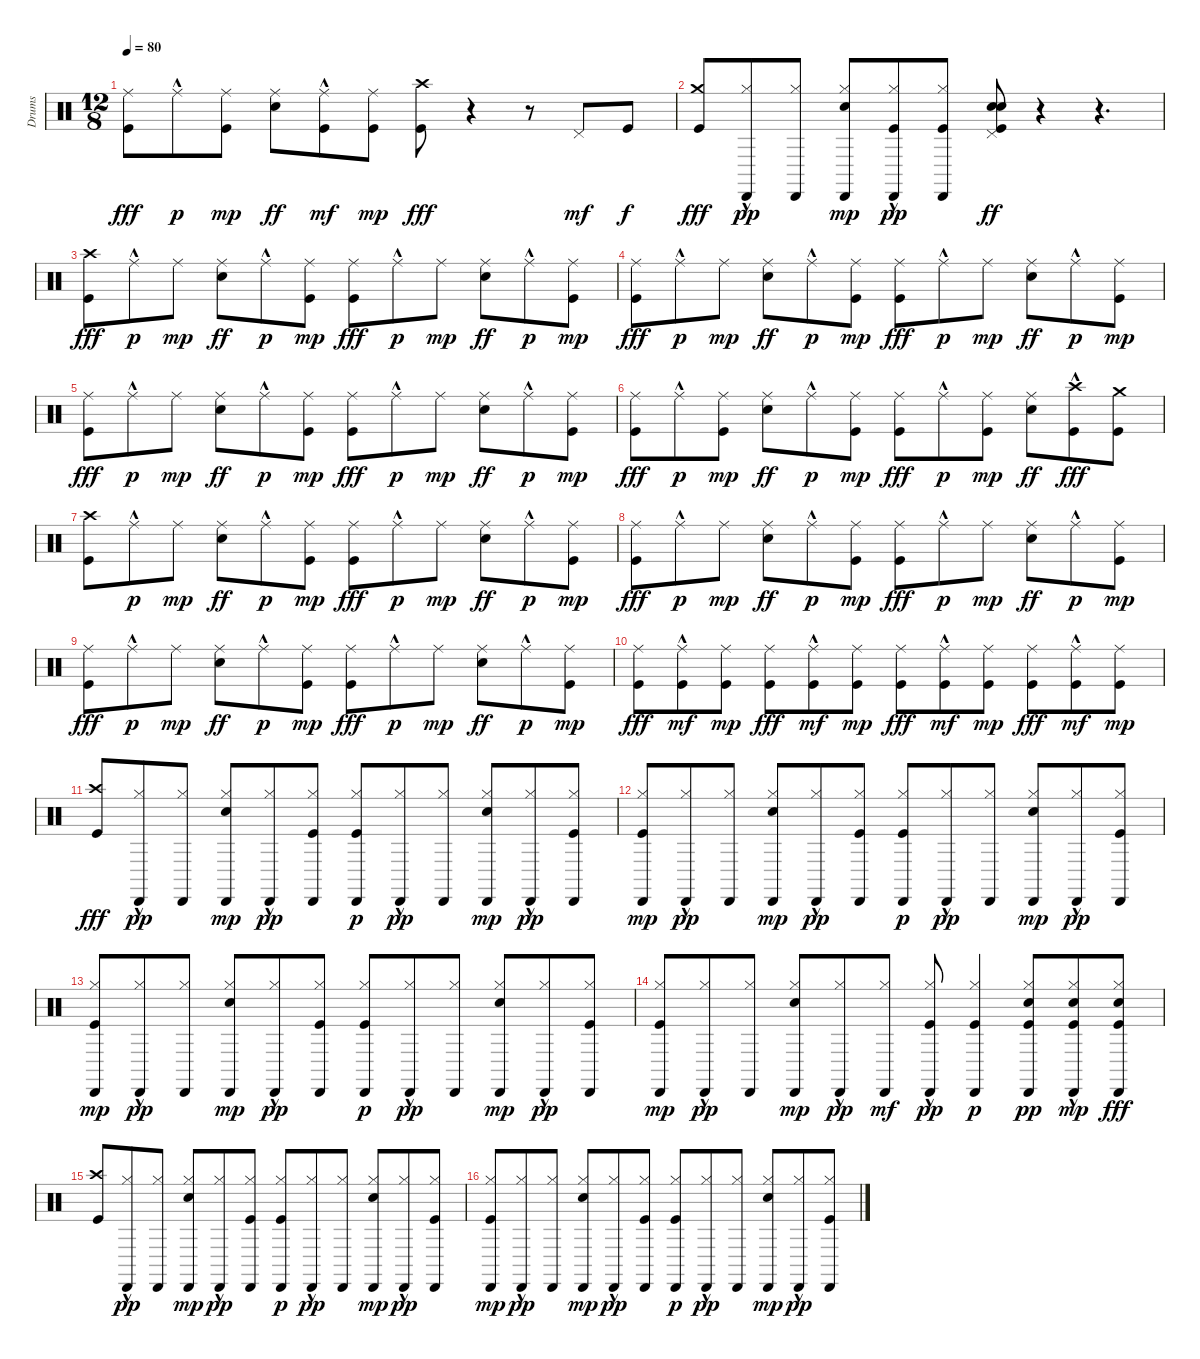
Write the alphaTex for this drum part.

\track ("Drums" "Drums") {instrument percussion}
\staff {score}
\articulation defaults
\ts (12 8)
\tempo 80
\clef neutral
\ks c
("Ride (middle)" "Kick (hit)").8{dy fff} "Ride (middle)"{hac}.8{dy p} ("Ride (middle)" "Kick (hit)").8{dy mp} ("Ride (middle)" "Snare (hit) 2").8{dy ff} ("Ride (middle)"{hac} "Kick (hit)"{hac}).8{dy mf} ("Ride (middle)" "Kick (hit)").8{dy mp} ("Crash high (hit)" "Kick (hit)").8{dy fff} r.4 r.8 "Pedal Hi-Hat (hit)".8{dy mf} "Kick (hit)".8{dy f} |
("Crash medium (hit)" "Kick (hit)").8{dy fff} ("Hi-Hat (closed)"{hac} "Cabasa (hit)"{hac}).8{dy pp} ("Hi-Hat (closed)" "Cabasa (hit)").8 ("Snare (hit) 2" "Hi-Hat (closed)" "Cabasa (hit)").8{dy mp} ("Kick (hit)"{hac} "Hi-Hat (closed)"{hac} "Cabasa (hit)"{hac}).8{dy pp} ("Kick (hit)" "Hi-Hat (closed)" "Cabasa (hit)").8 ("Pedal Hi-Hat (hit)" "Snare (hit) 2" "Kick (hit)" "Snare (hit) 2").8{dy ff} r.4 r.4{d} |
("Crash high (hit)" "Kick (hit)").8{dy fff} "Ride (middle)"{hac}.8{dy p} "Ride (middle)".8{dy mp} ("Ride (middle)" "Snare (hit) 2").8{dy ff} "Ride (middle)"{hac}.8{dy p} ("Ride (middle)" "Kick (hit)").8{dy mp} ("Ride (middle)" "Kick (hit)").8{dy fff} "Ride (middle)"{hac}.8{dy p} "Ride (middle)".8{dy mp} ("Ride (middle)" "Snare (hit) 2").8{dy ff} "Ride (middle)"{hac}.8{dy p} ("Ride (middle)" "Kick (hit)").8{dy mp} |
("Ride (middle)" "Kick (hit)").8{dy fff} "Ride (middle)"{hac}.8{dy p} "Ride (middle)".8{dy mp} ("Ride (middle)" "Snare (hit) 2").8{dy ff} "Ride (middle)"{hac}.8{dy p} ("Ride (middle)" "Kick (hit)").8{dy mp} ("Ride (middle)" "Kick (hit)").8{dy fff} "Ride (middle)"{hac}.8{dy p} "Ride (middle)".8{dy mp} ("Ride (middle)" "Snare (hit) 2").8{dy ff} "Ride (middle)"{hac}.8{dy p} ("Ride (middle)" "Kick (hit)").8{dy mp} |
("Ride (middle)" "Kick (hit)").8{dy fff} "Ride (middle)"{hac}.8{dy p} "Ride (middle)".8{dy mp} ("Ride (middle)" "Snare (hit) 2").8{dy ff} "Ride (middle)"{hac}.8{dy p} ("Ride (middle)" "Kick (hit)").8{dy mp} ("Ride (middle)" "Kick (hit)").8{dy fff} "Ride (middle)"{hac}.8{dy p} "Ride (middle)".8{dy mp} ("Ride (middle)" "Snare (hit) 2").8{dy ff} "Ride (middle)"{hac}.8{dy p} ("Ride (middle)" "Kick (hit)").8{dy mp} |
("Ride (middle)" "Kick (hit)").8{dy fff} "Ride (middle)"{hac}.8{dy p} ("Ride (middle)" "Kick (hit)").8{dy mp} ("Ride (middle)" "Snare (hit) 2").8{dy ff} "Ride (middle)"{hac}.8{dy p} ("Ride (middle)" "Kick (hit)").8{dy mp} ("Ride (middle)" "Kick (hit)").8{dy fff} "Ride (middle)"{hac}.8{dy p} ("Ride (middle)" "Kick (hit)").8{dy mp} ("Ride (middle)" "Snare (hit) 2").8{dy ff} ("Crash high (hit)"{hac} "Kick (hit)"{hac}).8{dy fff} ("Crash medium (hit)" "Kick (hit)").8 |
("Crash high (hit)" "Kick (hit)").8 "Ride (middle)"{hac}.8{dy p} "Ride (middle)".8{dy mp} ("Ride (middle)" "Snare (hit) 2").8{dy ff} "Ride (middle)"{hac}.8{dy p} ("Ride (middle)" "Kick (hit)").8{dy mp} ("Ride (middle)" "Kick (hit)").8{dy fff} "Ride (middle)"{hac}.8{dy p} "Ride (middle)".8{dy mp} ("Ride (middle)" "Snare (hit) 2").8{dy ff} "Ride (middle)"{hac}.8{dy p} ("Ride (middle)" "Kick (hit)").8{dy mp} |
("Ride (middle)" "Kick (hit)").8{dy fff} "Ride (middle)"{hac}.8{dy p} "Ride (middle)".8{dy mp} ("Ride (middle)" "Snare (hit) 2").8{dy ff} "Ride (middle)"{hac}.8{dy p} ("Ride (middle)" "Kick (hit)").8{dy mp} ("Ride (middle)" "Kick (hit)").8{dy fff} "Ride (middle)"{hac}.8{dy p} "Ride (middle)".8{dy mp} ("Ride (middle)" "Snare (hit) 2").8{dy ff} "Ride (middle)"{hac}.8{dy p} ("Ride (middle)" "Kick (hit)").8{dy mp} |
("Ride (middle)" "Kick (hit)").8{dy fff} "Ride (middle)"{hac}.8{dy p} "Ride (middle)".8{dy mp} ("Ride (middle)" "Snare (hit) 2").8{dy ff} "Ride (middle)"{hac}.8{dy p} ("Ride (middle)" "Kick (hit)").8{dy mp} ("Ride (middle)" "Kick (hit)").8{dy fff} "Ride (middle)"{hac}.8{dy p} "Ride (middle)".8{dy mp} ("Ride (middle)" "Snare (hit) 2").8{dy ff} "Ride (middle)"{hac}.8{dy p} ("Ride (middle)" "Kick (hit)").8{dy mp} |
("Ride (middle)" "Kick (hit)").8{dy fff} ("Ride (middle)"{hac} "Kick (hit)"{hac}).8{dy mf} ("Ride (middle)" "Kick (hit)").8{dy mp} ("Ride (middle)" "Kick (hit)").8{dy fff} ("Ride (middle)"{hac} "Kick (hit)"{hac}).8{dy mf} ("Ride (middle)" "Kick (hit)").8{dy mp} ("Ride (middle)" "Kick (hit)").8{dy fff} ("Ride (middle)"{hac} "Kick (hit)"{hac}).8{dy mf} ("Ride (middle)" "Kick (hit)").8{dy mp} ("Ride (middle)" "Kick (hit)").8{dy fff} ("Ride (middle)"{hac} "Kick (hit)"{hac}).8{dy mf} ("Ride (middle)" "Kick (hit)").8{dy mp} |
("Crash high (hit)" "Kick (hit)").8{dy fff} ("Hi-Hat (closed)"{hac} "Cabasa (hit)"{hac}).8{dy pp} ("Hi-Hat (closed)" "Cabasa (hit)").8 ("Snare (hit) 2" "Hi-Hat (closed)" "Cabasa (hit)").8{dy mp} ("Hi-Hat (closed)"{hac} "Cabasa (hit)"{hac}).8{dy pp} ("Kick (hit)" "Hi-Hat (closed)" "Cabasa (hit)").8 ("Kick (hit)" "Hi-Hat (closed)" "Cabasa (hit)").8{dy p} ("Hi-Hat (closed)"{hac} "Cabasa (hit)"{hac}).8{dy pp} ("Hi-Hat (closed)" "Cabasa (hit)").8 ("Snare (hit) 2" "Hi-Hat (closed)" "Cabasa (hit)").8{dy mp} ("Hi-Hat (closed)"{hac} "Cabasa (hit)"{hac}).8{dy pp} ("Kick (hit)" "Hi-Hat (closed)" "Cabasa (hit)").8 |
("Kick (hit)" "Hi-Hat (closed)" "Cabasa (hit)").8{dy mp} ("Hi-Hat (closed)"{hac} "Cabasa (hit)"{hac}).8{dy pp} ("Hi-Hat (closed)" "Cabasa (hit)").8 ("Snare (hit) 2" "Hi-Hat (closed)" "Cabasa (hit)").8{dy mp} ("Hi-Hat (closed)"{hac} "Cabasa (hit)"{hac}).8{dy pp} ("Kick (hit)" "Hi-Hat (closed)" "Cabasa (hit)").8 ("Kick (hit)" "Hi-Hat (closed)" "Cabasa (hit)").8{dy p} ("Hi-Hat (closed)"{hac} "Cabasa (hit)"{hac}).8{dy pp} ("Hi-Hat (closed)" "Cabasa (hit)").8 ("Snare (hit) 2" "Hi-Hat (closed)" "Cabasa (hit)").8{dy mp} ("Hi-Hat (closed)"{hac} "Cabasa (hit)"{hac}).8{dy pp} ("Kick (hit)" "Hi-Hat (closed)" "Cabasa (hit)").8 |
("Kick (hit)" "Hi-Hat (closed)" "Cabasa (hit)").8{dy mp} ("Hi-Hat (closed)"{hac} "Cabasa (hit)"{hac}).8{dy pp} ("Hi-Hat (closed)" "Cabasa (hit)").8 ("Snare (hit) 2" "Hi-Hat (closed)" "Cabasa (hit)").8{dy mp} ("Hi-Hat (closed)"{hac} "Cabasa (hit)"{hac}).8{dy pp} ("Kick (hit)" "Hi-Hat (closed)" "Cabasa (hit)").8 ("Kick (hit)" "Hi-Hat (closed)" "Cabasa (hit)").8{dy p} ("Hi-Hat (closed)"{hac} "Cabasa (hit)"{hac}).8{dy pp} ("Hi-Hat (closed)" "Cabasa (hit)").8 ("Snare (hit) 2" "Hi-Hat (closed)" "Cabasa (hit)").8{dy mp} ("Hi-Hat (closed)"{hac} "Cabasa (hit)"{hac}).8{dy pp} ("Kick (hit)" "Hi-Hat (closed)" "Cabasa (hit)").8 |
("Kick (hit)" "Hi-Hat (closed)" "Cabasa (hit)").8{dy mp} ("Hi-Hat (closed)"{hac} "Cabasa (hit)"{hac}).8{dy pp} ("Hi-Hat (closed)" "Cabasa (hit)").8 ("Snare (hit) 2" "Hi-Hat (closed)" "Cabasa (hit)").8{dy mp} ("Hi-Hat (closed)"{hac} "Cabasa (hit)"{hac}).8{dy pp} ("Hi-Hat (closed)" "Cabasa (hit)").8{dy mf} ("Kick (hit)"{hac} "Hi-Hat (closed)"{hac} "Cabasa (hit)"{hac}).8{dy pp} ("Kick (hit)" "Hi-Hat (closed)" "Cabasa (hit)").4{dy p} ("Snare (hit) 2" "Kick (hit)" "Hi-Hat (closed)" "Cabasa (hit)").8{dy pp} ("Snare (hit) 2"{hac} "Kick (hit)"{hac} "Hi-Hat (closed)"{hac} "Cabasa (hit)"{hac}).8{dy mp} ("Snare (hit) 2" "Kick (hit)" "Hi-Hat (closed)" "Cabasa (hit)").8{dy fff} |
("Crash high (hit)" "Kick (hit)").8 ("Hi-Hat (closed)"{hac} "Cabasa (hit)"{hac}).8{dy pp} ("Hi-Hat (closed)" "Cabasa (hit)").8 ("Snare (hit) 2" "Hi-Hat (closed)" "Cabasa (hit)").8{dy mp} ("Hi-Hat (closed)"{hac} "Cabasa (hit)"{hac}).8{dy pp} ("Kick (hit)" "Hi-Hat (closed)" "Cabasa (hit)").8 ("Kick (hit)" "Hi-Hat (closed)" "Cabasa (hit)").8{dy p} ("Hi-Hat (closed)"{hac} "Cabasa (hit)"{hac}).8{dy pp} ("Hi-Hat (closed)" "Cabasa (hit)").8 ("Snare (hit) 2" "Hi-Hat (closed)" "Cabasa (hit)").8{dy mp} ("Hi-Hat (closed)"{hac} "Cabasa (hit)"{hac}).8{dy pp} ("Kick (hit)" "Hi-Hat (closed)" "Cabasa (hit)").8 |
("Kick (hit)" "Hi-Hat (closed)" "Cabasa (hit)").8{dy mp} ("Hi-Hat (closed)"{hac} "Cabasa (hit)"{hac}).8{dy pp} ("Hi-Hat (closed)" "Cabasa (hit)").8 ("Snare (hit) 2" "Hi-Hat (closed)" "Cabasa (hit)").8{dy mp} ("Hi-Hat (closed)"{hac} "Cabasa (hit)"{hac}).8{dy pp} ("Kick (hit)" "Hi-Hat (closed)" "Cabasa (hit)").8 ("Kick (hit)" "Hi-Hat (closed)" "Cabasa (hit)").8{dy p} ("Hi-Hat (closed)"{hac} "Cabasa (hit)"{hac}).8{dy pp} ("Hi-Hat (closed)" "Cabasa (hit)").8 ("Snare (hit) 2" "Hi-Hat (closed)" "Cabasa (hit)").8{dy mp} ("Hi-Hat (closed)"{hac} "Cabasa (hit)"{hac}).8{dy pp} ("Kick (hit)" "Hi-Hat (closed)" "Cabasa (hit)").8
